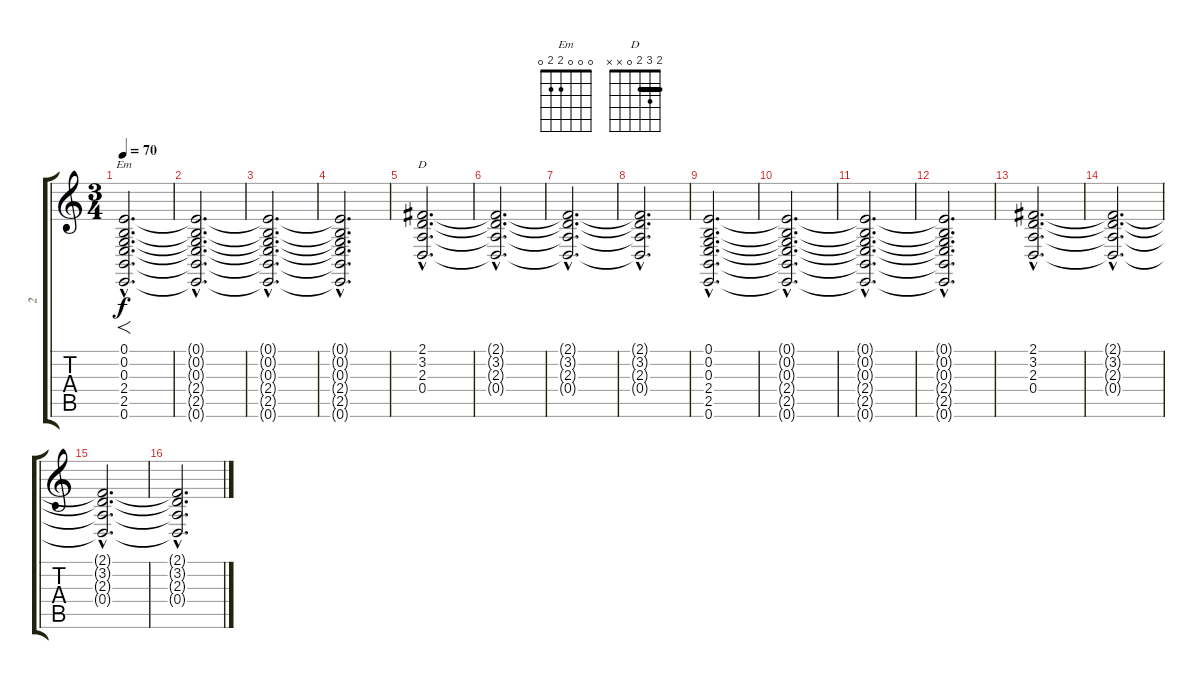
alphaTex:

\track ("2" "2") {instrument pad5bowed}
\staff {score tabs}
\tuning (E4 B3 G3 D3 A2 E2) {hide}
\chord ("Em" 0 0 0 2 2 0)
\chord ("D" 2 3 2 0 x x) {barre 2}
\ts (3 4)
\tempo 70
\clef g2
\ks c
(0.1{hac} 0.2{hac} 0.3{hac} 2.4{hac} 2.5{hac} 0.6{hac}).2{f d ch "Em" dy f instrument pad5bowed} |
(0.1{hac t} 0.2{hac t} 0.3{hac t} 2.4{hac t} 2.5{hac t} 0.6{hac t}).2{d} |
(0.1{hac t} 0.2{hac t} 0.3{hac t} 2.4{hac t} 2.5{hac t} 0.6{hac t}).2{d} |
(0.1{hac t} 0.2{hac t} 0.3{hac t} 2.4{hac t} 2.5{hac t} 0.6{hac t}).2{d} |
(2.1{hac} 3.2{hac} 2.3{hac} 0.4{hac}).2{d ch "D"} |
(2.1{hac t} 3.2{hac t} 2.3{hac t} 0.4{hac t}).2{d} |
(2.1{hac t} 3.2{hac t} 2.3{hac t} 0.4{hac t}).2{d} |
(2.1{hac t} 3.2{hac t} 2.3{hac t} 0.4{hac t}).2{d} |
(0.1{hac} 0.2{hac} 0.3{hac} 2.4{hac} 2.5{hac} 0.6{hac}).2{d} |
(0.1{hac t} 0.2{hac t} 0.3{hac t} 2.4{hac t} 2.5{hac t} 0.6{hac t}).2{d} |
(0.1{hac t} 0.2{hac t} 0.3{hac t} 2.4{hac t} 2.5{hac t} 0.6{hac t}).2{d} |
(0.1{hac t} 0.2{hac t} 0.3{hac t} 2.4{hac t} 2.5{hac t} 0.6{hac t}).2{d} |
(2.1{hac} 3.2{hac} 2.3{hac} 0.4{hac}).2{d} |
(2.1{hac t} 3.2{hac t} 2.3{hac t} 0.4{hac t}).2{d} |
(2.1{hac t} 3.2{hac t} 2.3{hac t} 0.4{hac t}).2{d} |
(2.1{hac t} 3.2{hac t} 2.3{hac t} 0.4{hac t}).2{d}
